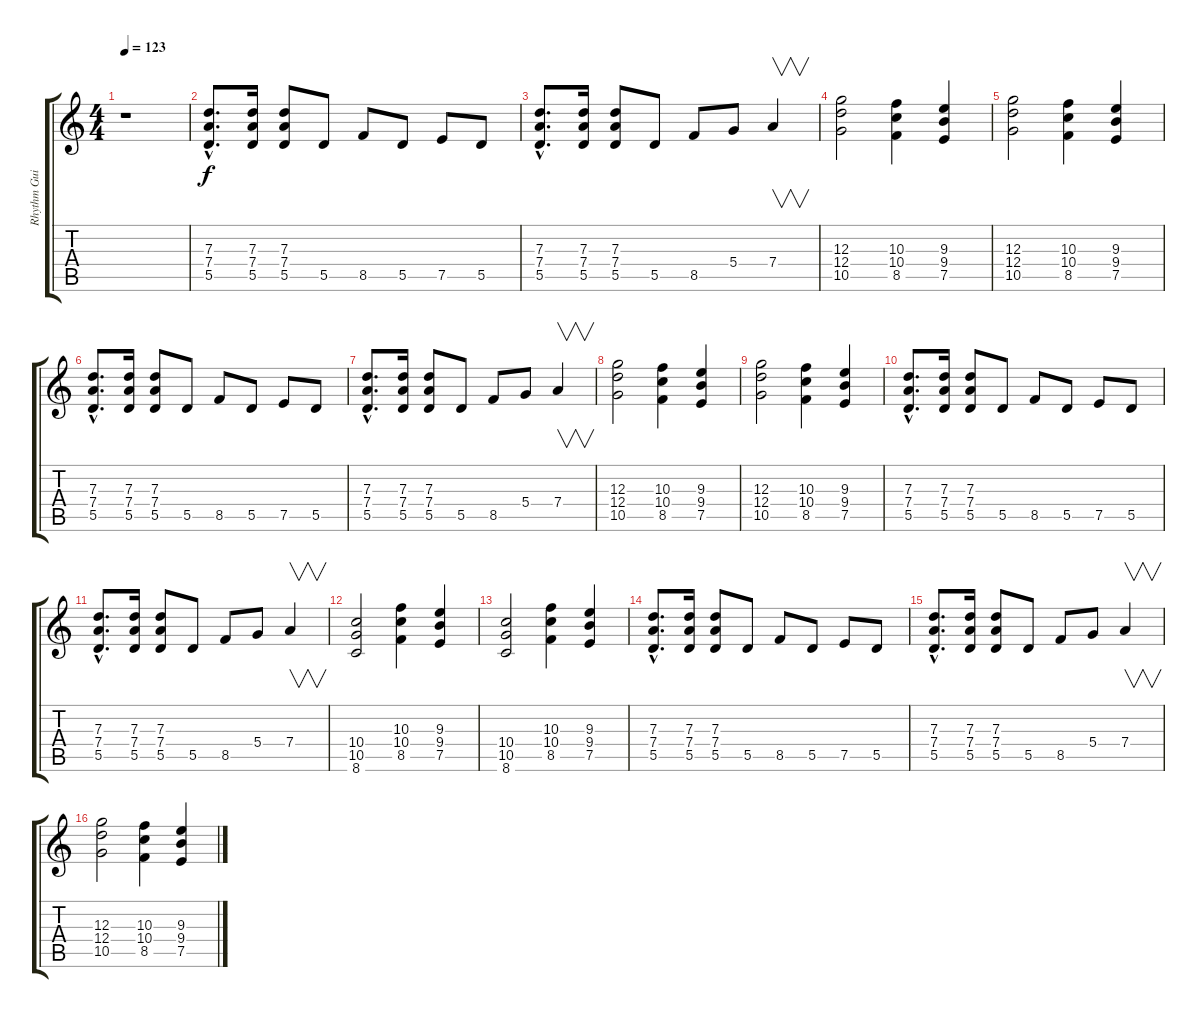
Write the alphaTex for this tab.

\track ("Rhythm Guitar I" "Rhythm Gui") {instrument overdrivenguitar}
\staff {score tabs}
\tuning (E4 B3 G3 D3 A2 E2) {hide}
\ts (4 4)
\tempo 123
\clef g2
\ks c
r.1{dy f instrument overdrivenguitar} |
(7.3{hac} 7.4{hac} 5.5{hac}).8{d} (7.3 7.4 5.5).16 (7.3 7.4 5.5).8 5.5.8 8.5.8 5.5.8 7.5.8 5.5.8 |
(7.3{hac} 7.4{hac} 5.5{hac}).8{d} (7.3 7.4 5.5).16 (7.3 7.4 5.5).8 5.5.8 8.5.8 5.4.8 7.4.4{v} |
(12.3 12.4 10.5).2 (10.3 10.4 8.5).4 (9.3 9.4 7.5).4 |
(12.3 12.4 10.5).2 (10.3 10.4 8.5).4 (9.3 9.4 7.5).4 |
(7.3{hac} 7.4{hac} 5.5{hac}).8{d} (7.3 7.4 5.5).16 (7.3 7.4 5.5).8 5.5.8 8.5.8 5.5.8 7.5.8 5.5.8 |
(7.3{hac} 7.4{hac} 5.5{hac}).8{d} (7.3 7.4 5.5).16 (7.3 7.4 5.5).8 5.5.8 8.5.8 5.4.8 7.4.4{v} |
(12.3 12.4 10.5).2 (10.3 10.4 8.5).4 (9.3 9.4 7.5).4 |
(12.3 12.4 10.5).2 (10.3 10.4 8.5).4 (9.3 9.4 7.5).4 |
(7.3{hac} 7.4{hac} 5.5{hac}).8{d} (7.3 7.4 5.5).16 (7.3 7.4 5.5).8 5.5.8 8.5.8 5.5.8 7.5.8 5.5.8 |
(7.3{hac} 7.4{hac} 5.5{hac}).8{d} (7.3 7.4 5.5).16 (7.3 7.4 5.5).8 5.5.8 8.5.8 5.4.8 7.4.4{v} |
(10.4 10.5 8.6).2 (10.3 10.4 8.5).4 (9.3 9.4 7.5).4 |
(10.4 10.5 8.6).2 (10.3 10.4 8.5).4 (9.3 9.4 7.5).4 |
(7.3{hac} 7.4{hac} 5.5{hac}).8{d} (7.3 7.4 5.5).16 (7.3 7.4 5.5).8 5.5.8 8.5.8 5.5.8 7.5.8 5.5.8 |
(7.3{hac} 7.4{hac} 5.5{hac}).8{d} (7.3 7.4 5.5).16 (7.3 7.4 5.5).8 5.5.8 8.5.8 5.4.8 7.4.4{v} |
(12.3 12.4 10.5).2 (10.3 10.4 8.5).4 (9.3 9.4 7.5).4
